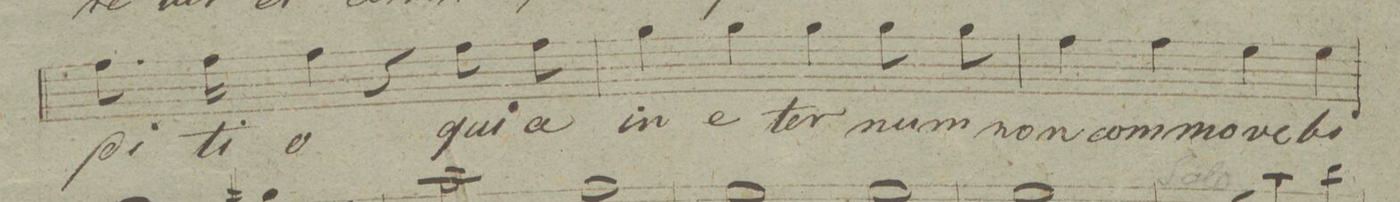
**kern	**text	**dynam
*I"Alto.	*	*
*clefC3	*	*
*k[f#c#g#d#]	*	*
*met(c|)	*	*
*M2/2	*	*
8.g#\	-di-	.
16g#\	-ti-	.
4g#\	-o	.
4r	.	.
8g#\	qui-	.
8g#\	-a	.
=41	=41	=41
4a\	in	.
4a\	e-	.
4a\	-ter-	.
8a\	-num	.
8a\	non	.
=42	=42	=42
4g#\	com-	.
4g#\	-mo-	.
4f#\	-ve-	.
4f#\	-bi-	.
=43	=43	=43
*-	*-	*-
